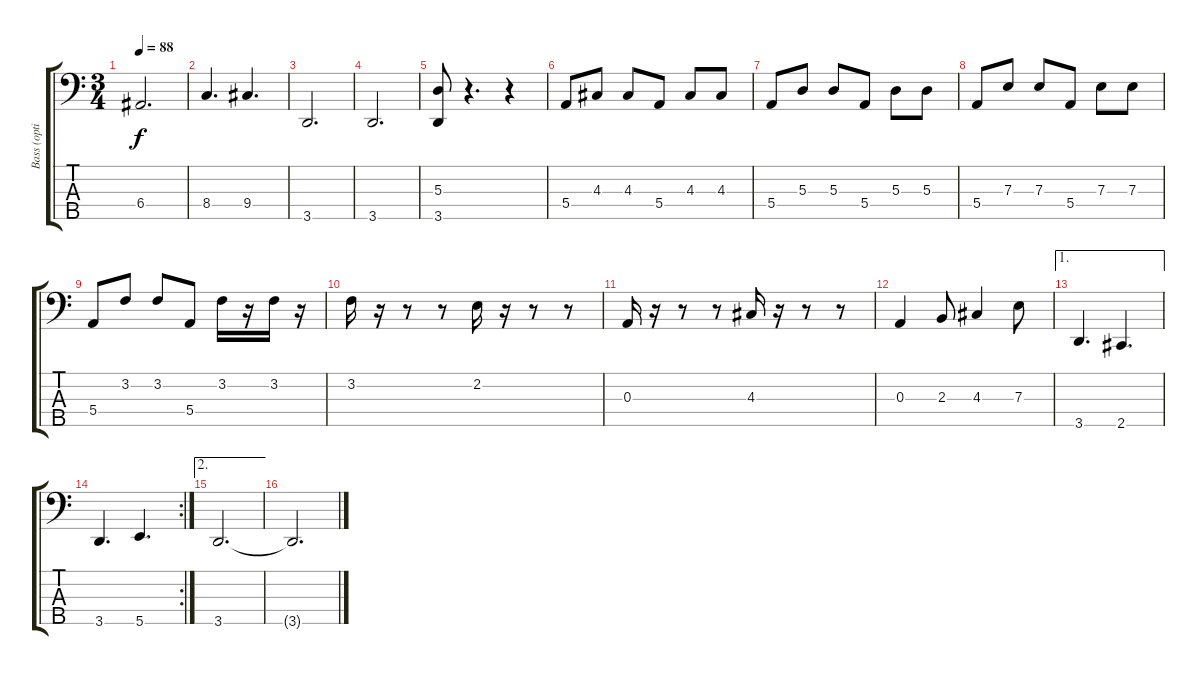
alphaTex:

\track ("Bass (optionnal)" "Bass (opti") {instrument electricbassfinger}
\staff {score tabs}
\tuning (G2 D2 A1 E1 B0) {hide}
\ts (3 4)
\tempo 88
\clef f4
\ks c
6.4.2{d dy f} |
8.4.4{d} 9.4.4{d} |
3.5.2{d} |
3.5.2{d} |
(5.3 3.5).8 r.4{d} r.4 |
5.4.8 4.3.8 4.3.8 5.4.8 4.3.8 4.3.8 |
5.4.8 5.3.8 5.3.8 5.4.8 5.3.8 5.3.8 |
5.4.8 7.3.8 7.3.8 5.4.8 7.3.8 7.3.8 |
5.4.8 3.2.8 3.2.8 5.4.8 3.2.16 r.16 3.2.16 r.16 |
3.2.16 r.16 r.8 r.8 2.2.16 r.16 r.8 r.8 |
0.3.16 r.16 r.8 r.8 4.3.16 r.16 r.8 r.8 |
0.3.4 2.3.8 4.3.4 7.3.8 |
\ae 1
3.5.4{d} 2.5.4{d} |
\rc 2
3.5.4{d} 5.5.4{d} |
\ae 2
3.5.2{d} |
3.5{t}.2{d}
